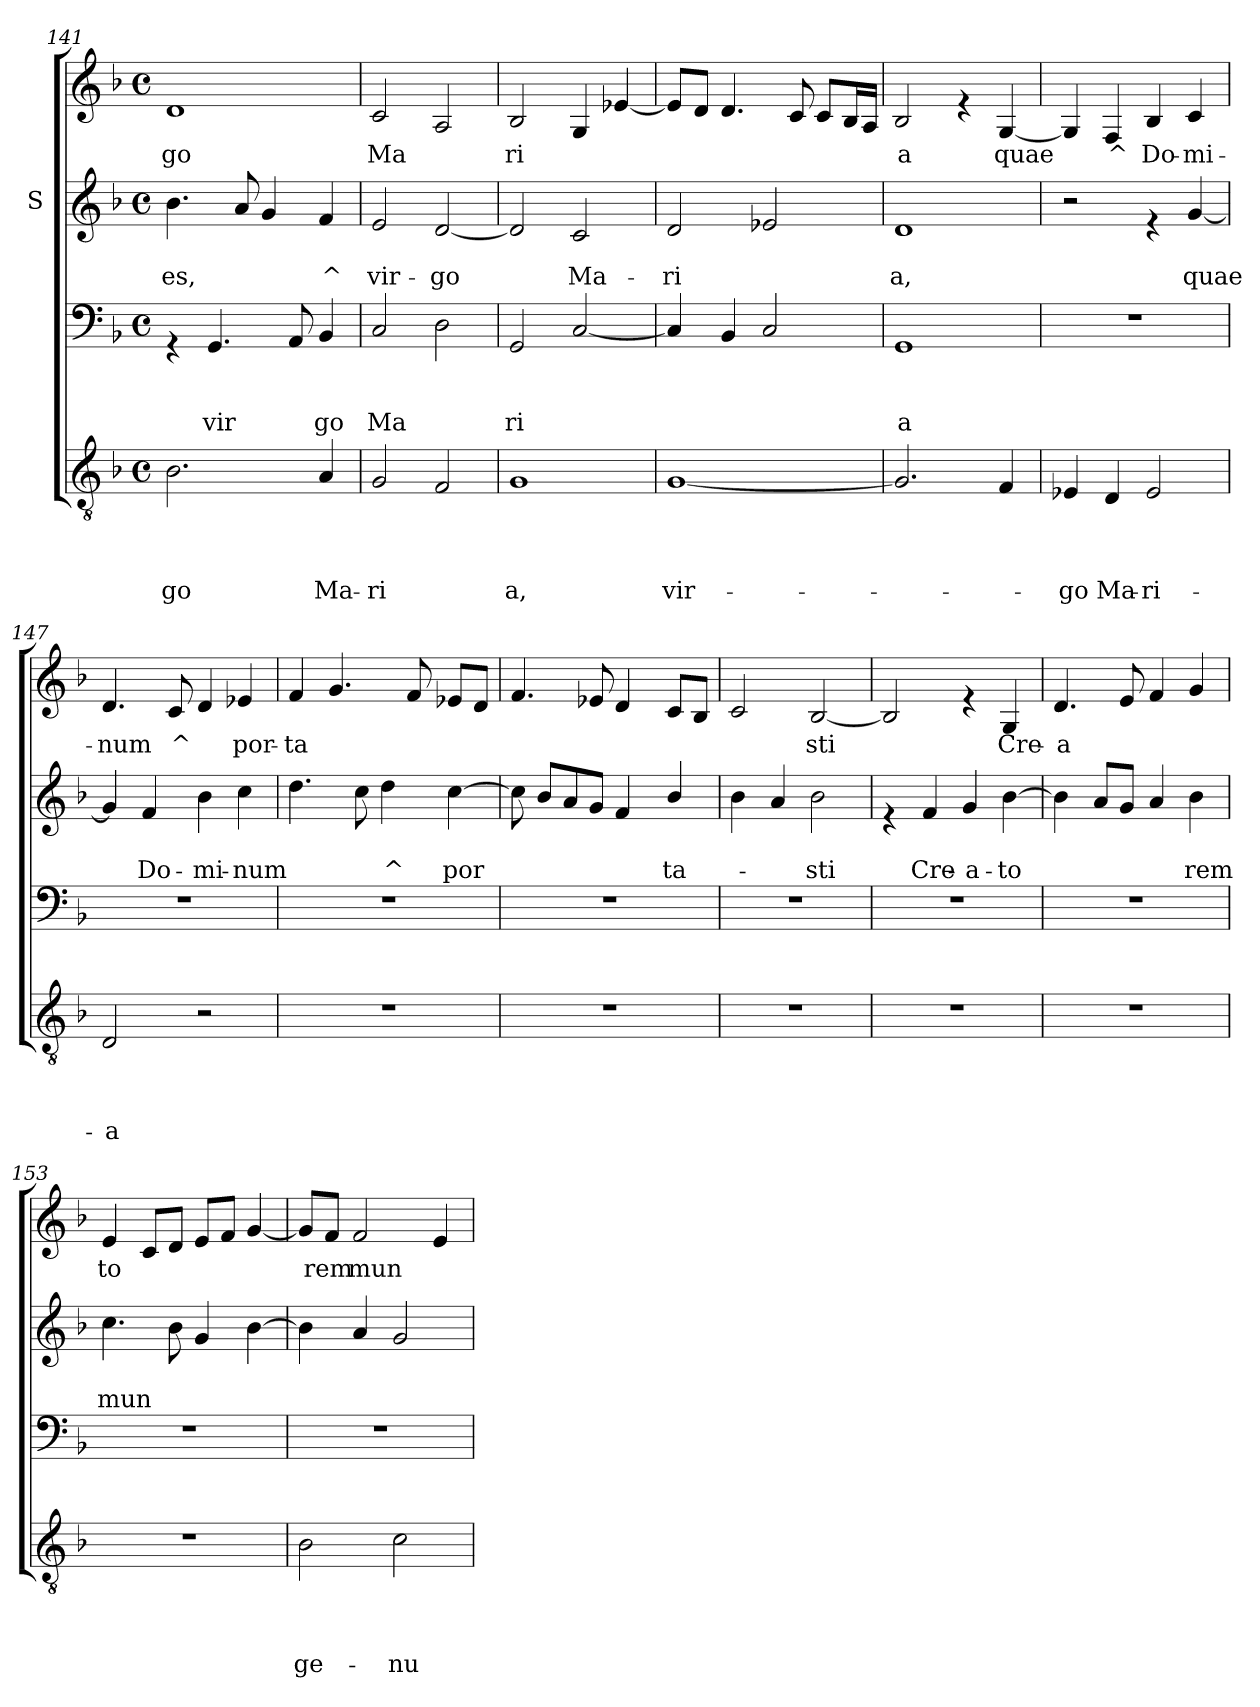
**kern	**text	**text	**text	**text	**kern	**text	**text	**text	**kern	**text	**text	**kern	**text
*part4	*part4	*part4	*part4	*part4	*part3	*part3	*part3	*part3	*part2	*part2	*part2	*part1	*part1
*staff4	*staff4	*staff4	*staff4	*staff4	*staff3	*staff3	*staff3	*staff3	*staff2	*staff2	*staff2	*staff1	*staff1
*	*	*	*	*	*	*	*	*	*I"S	*	*	*	*
*clefGv2	*	*	*	*	*clefF4	*	*	*	*clefG2	*	*	*clefG2	*
*k[b-]	*	*	*	*	*k[b-]	*	*	*	*k[b-]	*	*	*k[b-]	*
*F:	*	*	*	*	*F:	*	*	*	*F:	*	*	*F:	*
*M4/4	*	*	*	*	*M4/4	*	*	*	*M4/4	*	*	*M4/4	*
*met(c)	*	*	*	*	*met(c)	*	*	*	*met(c)	*	*	*met(c)	*
=141	=141	=141	=141	=141	=141	=141	=141	=141	=141	=141	=141	=141	=141
!	!	!	!	!LO:LY:b	!	!	!	!	!	!	!LO:LY:b	!	!LO:LY:b
2.B-\	.	.	.	-go	4rGG	.	.	.	4.b-\	.	es,	1d	go
!	!	!	!	!	!	!	!	!LO:LY:b	!	!	!	!	!
.	.	.	.	.	4.GG/	.	.	vir	.	.	.	.	.
.	.	.	.	.	.	.	.	.	8a/	.	.	.	.
.	.	.	.	.	.	.	.	.	4g/	.	.	.	.
.	.	.	.	.	8AA/	.	.	.	.	.	.	.	.
!	!	!	!	!LO:LY:b	!	!	!	!LO:LY:b	!	!	!LO:LY:b	!	!
4A/	.	.	.	Ma-	4BB-/	.	.	go	4f/	.	^	.	.
=142	=142	=142	=142	=142	=142	=142	=142	=142	=142	=142	=142	=142	=142
!	!	!	!	!LO:LY:b	!	!	!	!LO:LY:b	!	!	!LO:LY:b	!	!LO:LY:b
2G/	.	.	.	-ri	2C/	.	.	Ma	2e/	.	vir-	2c/	Ma
!	!	!	!	!	!	!	!	!	!	!	!LO:LY:b	!	!
2F/	.	.	.	.	2D\	.	.	.	[<2d/	.	-go	2A/	.
=143	=143	=143	=143	=143	=143	=143	=143	=143	=143	=143	=143	=143	=143
!	!	!	!	!LO:LY:b	!	!	!	!LO:LY:b	!	!	!	!	!LO:LY:b
1G	.	.	.	a,	2GG/	.	.	ri	2d/]	.	.	2B-/	ri
!	!	!	!	!	!	!	!	!	!	!	!LO:LY:b	!	!
.	.	.	.	.	[<2C/	.	.	.	2c/	.	Ma-	4G/	.
.	.	.	.	.	.	.	.	.	.	.	.	[<4e-X/	.
!!LO:LB:g=z
=144	=144	=144	=144	=144	=144	=144	=144	=144	=144	=144	=144	=144	=144
!	!	!	!	!LO:LY:b	!	!	!	!	!	!	!LO:LY:b	!	!
[<1G	.	.	.	vir-	4C/]	.	.	.	2d/	.	-ri	8e-/L]	.
.	.	.	.	.	.	.	.	.	.	.	.	8d/J	.
.	.	.	.	.	4BB-/	.	.	.	.	.	.	4.d/	.
.	.	.	.	.	2C/	.	.	.	2e-X/	.	.	.	.
.	.	.	.	.	.	.	.	.	.	.	.	8c/	.
.	.	.	.	.	.	.	.	.	.	.	.	8c/L	.
.	.	.	.	.	.	.	.	.	.	.	.	16B-/L	.
.	.	.	.	.	.	.	.	.	.	.	.	16A/JJ	.
=145	=145	=145	=145	=145	=145	=145	=145	=145	=145	=145	=145	=145	=145
!	!	!	!	!	!	!	!	!LO:LY:b	!	!	!LO:LY:b	!	!LO:LY:b
2.G/]	.	.	.	.	1GG	.	.	a	1d	.	a,	2B-/	a
.	.	.	.	.	.	.	.	.	.	.	.	4re	.
!	!	!	!	!	!	!	!	!	!	!	!	!	!LO:LY:b
4F/	.	.	.	.	.	.	.	.	.	.	.	[<4G/	quae
=146	=146	=146	=146	=146	=146	=146	=146	=146	=146	=146	=146	=146	=146
!	!	!	!	!LO:LY:b	!	!	!	!	!	!	!	!	!
4E-X/	.	.	.	-go	1r	.	.	.	2r	.	.	4G/]	.
!	!	!	!	!LO:LY:b	!	!	!	!	!	!	!	!	!LO:LY:b
4D/	.	.	.	Ma-	.	.	.	.	.	.	.	4F/	^
!	!	!	!	!LO:LY:b	!	!	!	!	!	!	!	!	!LO:LY:b
2E-/	.	.	.	-ri-	.	.	.	.	4re	.	.	4B-/	Do-
!	!	!	!	!	!	!	!	!	!	!	!LO:LY:b	!	!LO:LY:b
.	.	.	.	.	.	.	.	.	[<4g/	.	quae	4c/	-mi-
=147	=147	=147	=147	=147	=147	=147	=147	=147	=147	=147	=147	=147	=147
!	!	!	!	!LO:LY:b	!	!	!	!	!	!	!	!	!LO:LY:b
2D/	.	.	.	-a	1r	.	.	.	4g/]	.	.	4.d/	-num
!	!	!	!	!	!	!	!	!	!	!	!LO:LY:b	!	!
.	.	.	.	.	.	.	.	.	4f/	.	Do-	.	.
!	!	!	!	!	!	!	!	!	!	!	!	!	!LO:LY:b
.	.	.	.	.	.	.	.	.	.	.	.	8c/	^
!	!	!	!	!	!	!	!	!	!	!	!LO:LY:b	!	!
2r	.	.	.	.	.	.	.	.	4b-\	.	-mi-	4d/	.
!	!	!	!	!	!	!	!	!	!	!	!LO:LY:b	!	!LO:LY:b
.	.	.	.	.	.	.	.	.	4cc\	.	-num	4e-X/	por-
=148	=148	=148	=148	=148	=148	=148	=148	=148	=148	=148	=148	=148	=148
!	!	!	!	!	!	!	!	!	!	!	!	!	!LO:LY:b
1r	.	.	.	.	1r	.	.	.	4.dd\	.	.	4f/	-ta
.	.	.	.	.	.	.	.	.	.	.	.	4.g/	.
.	.	.	.	.	.	.	.	.	8cc\	.	.	.	.
!	!	!	!	!	!	!	!	!	!	!	!LO:LY:b	!	!
.	.	.	.	.	.	.	.	.	4dd\	.	^	.	.
.	.	.	.	.	.	.	.	.	.	.	.	8f/	.
!	!	!	!	!	!	!	!	!	!	!	!LO:LY:b	!	!
.	.	.	.	.	.	.	.	.	[>4cc\	.	por	8e-X/L	.
.	.	.	.	.	.	.	.	.	.	.	.	8d/J	.
=149	=149	=149	=149	=149	=149	=149	=149	=149	=149	=149	=149	=149	=149
*	*	*	*	*	*	*	*	*	*^	*	*	*	*
1r	.	.	.	.	1r	.	.	.	8cc\]	8ryy	.	.	4.f/	.
.	.	.	.	.	.	.	.	.	2ryy	8b-/L	.	.	.	.
.	.	.	.	.	.	.	.	.	.	8a/	.	.	.	.
.	.	.	.	.	.	.	.	.	.	8g/J	.	.	8e-X/	.
.	.	.	.	.	.	.	.	.	.	4f/	.	.	4d/	.
.	.	.	.	.	.	.	.	.	8ryy	.	.	.	.	.
!	!	!	!	!	!	!	!	!	!	!	!	!LO:LY:b	!	!
.	.	.	.	.	.	.	.	.	4b-/	4ryy	.	ta-	8c/L	.
.	.	.	.	.	.	.	.	.	.	.	.	.	8B-/J	.
*	*	*	*	*	*	*	*	*	*v	*v	*	*	*	*
!!LO:PB:g=z
=150	=150	=150	=150	=150	=150	=150	=150	=150	=150	=150	=150	=150	=150
1r	.	.	.	.	1r	.	.	.	4b-\	.	.	2c/	.
.	.	.	.	.	.	.	.	.	4a/	.	.	.	.
!	!	!	!	!	!	!	!	!	!	!	!LO:LY:b	!	!LO:LY:b
.	.	.	.	.	.	.	.	.	2b-\	.	-sti	[<2B-/	sti
=151	=151	=151	=151	=151	=151	=151	=151	=151	=151	=151	=151	=151	=151
1r	.	.	.	.	1r	.	.	.	4re	.	.	2B-/]	.
!	!	!	!	!	!	!	!	!	!	!	!LO:LY:b	!	!
.	.	.	.	.	.	.	.	.	4f/	.	Cre-	.	.
!	!	!	!	!	!	!	!	!	!	!	!LO:LY:b	!	!
.	.	.	.	.	.	.	.	.	4g/	.	-a-	4re	.
!	!	!	!	!	!	!	!	!	!	!	!LO:LY:b	!	!LO:LY:b
.	.	.	.	.	.	.	.	.	[>4b-\	.	-to	4G/	Cre-
=152	=152	=152	=152	=152	=152	=152	=152	=152	=152	=152	=152	=152	=152
!	!	!	!	!	!	!	!	!	!	!	!	!	!LO:LY:b
1r	.	.	.	.	1r	.	.	.	4b-\]	.	.	4.d/	-a
.	.	.	.	.	.	.	.	.	8a/L	.	.	.	.
.	.	.	.	.	.	.	.	.	8g/J	.	.	8e/	.
.	.	.	.	.	.	.	.	.	4a/	.	.	4f/	.
!	!	!	!	!	!	!	!	!	!	!	!LO:LY:b	!	!
.	.	.	.	.	.	.	.	.	4b-\	.	rem	4g/	.
=153	=153	=153	=153	=153	=153	=153	=153	=153	=153	=153	=153	=153	=153
!	!	!	!	!	!	!	!	!	!	!	!LO:LY:b	!	!LO:LY:b
1r	.	.	.	.	1r	.	.	.	4.cc\	.	mun	4e/	to
.	.	.	.	.	.	.	.	.	.	.	.	8c/L	.
.	.	.	.	.	.	.	.	.	8b-\	.	.	8d/J	.
.	.	.	.	.	.	.	.	.	4g/	.	.	8e/L	.
.	.	.	.	.	.	.	.	.	.	.	.	8f/J	.
.	.	.	.	.	.	.	.	.	[>4b-\	.	.	[<4g/	.
=154	=154	=154	=154	=154	=154	=154	=154	=154	=154	=154	=154	=154	=154
!	!	!	!	!LO:LY:b	!	!	!	!	!	!	!	!	!
2B-\	.	.	.	ge-	1r	.	.	.	4b-\]	.	.	8g/L]	.
!	!	!	!	!	!	!	!	!	!	!	!	!	!LO:LY:b
.	.	.	.	.	.	.	.	.	.	.	.	8f/J	rem
!	!	!	!	!	!	!	!	!	!	!	!	!	!LO:LY:b
.	.	.	.	.	.	.	.	.	4a/	.	.	2f/	mun
!	!	!	!	!LO:LY:b	!	!	!	!	!	!	!	!	!
2c\	.	.	.	-nu-	.	.	.	.	2g/	.	.	.	.
.	.	.	.	.	.	.	.	.	.	.	.	4e/	.
=	=	=	=	=	=	=	=	=	=	=	=	=	=
*-	*-	*-	*-	*-	*-	*-	*-	*-	*-	*-	*-	*-	*-
